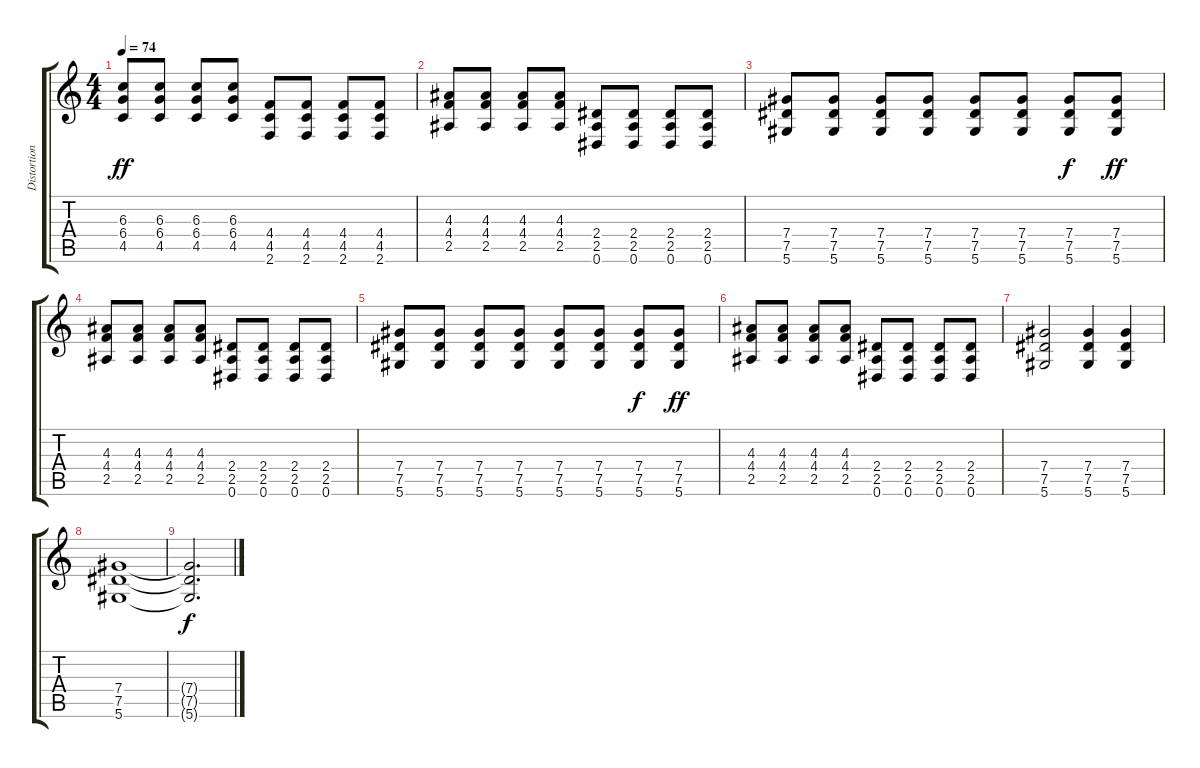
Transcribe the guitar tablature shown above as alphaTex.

\track ("Distortion Guitar" "Distortion") {instrument distortionguitar}
\staff {score tabs}
\tuning (Eb4 Bb3 Gb3 Db3 Ab2 Eb2) {hide}
\ts (4 4)
\tempo 74
\clef g2
\ks c
(6.3 6.4 4.5).8{dy ff} (6.3 6.4 4.5).8 (6.3 6.4 4.5).8 (6.3 6.4 4.5).8 (4.4 4.5 2.6).8 (4.4 4.5 2.6).8 (4.4 4.5 2.6).8 (4.4 4.5 2.6).8 |
(4.3 4.4 2.5).8 (4.3 4.4 2.5).8 (4.3 4.4 2.5).8 (4.3 4.4 2.5).8 (2.4 2.5 0.6).8 (2.4 2.5 0.6).8 (2.4 2.5 0.6).8 (2.4 2.5 0.6).8 |
(7.4 7.5 5.6).8 (7.4 7.5 5.6).8 (7.4 7.5 5.6).8 (7.4 7.5 5.6).8 (7.4 7.5 5.6).8 (7.4 7.5 5.6).8 (7.4 7.5 5.6).8{dy f} (7.4 7.5 5.6).8{dy ff} |
(4.3 4.4 2.5).8 (4.3 4.4 2.5).8 (4.3 4.4 2.5).8 (4.3 4.4 2.5).8 (2.4 2.5 0.6).8 (2.4 2.5 0.6).8 (2.4 2.5 0.6).8 (2.4 2.5 0.6).8 |
(7.4 7.5 5.6).8 (7.4 7.5 5.6).8 (7.4 7.5 5.6).8 (7.4 7.5 5.6).8 (7.4 7.5 5.6).8 (7.4 7.5 5.6).8 (7.4 7.5 5.6).8{dy f} (7.4 7.5 5.6).8{dy ff} |
(4.3 4.4 2.5).8 (4.3 4.4 2.5).8 (4.3 4.4 2.5).8 (4.3 4.4 2.5).8 (2.4 2.5 0.6).8 (2.4 2.5 0.6).8 (2.4 2.5 0.6).8 (2.4 2.5 0.6).8 |
(7.4 7.5 5.6).2 (7.4 7.5 5.6).4 (7.4 7.5 5.6).4 |
(7.4 7.5 5.6).1 |
(7.4{t} 7.5{t} 5.6{t}).2{d dy f}
